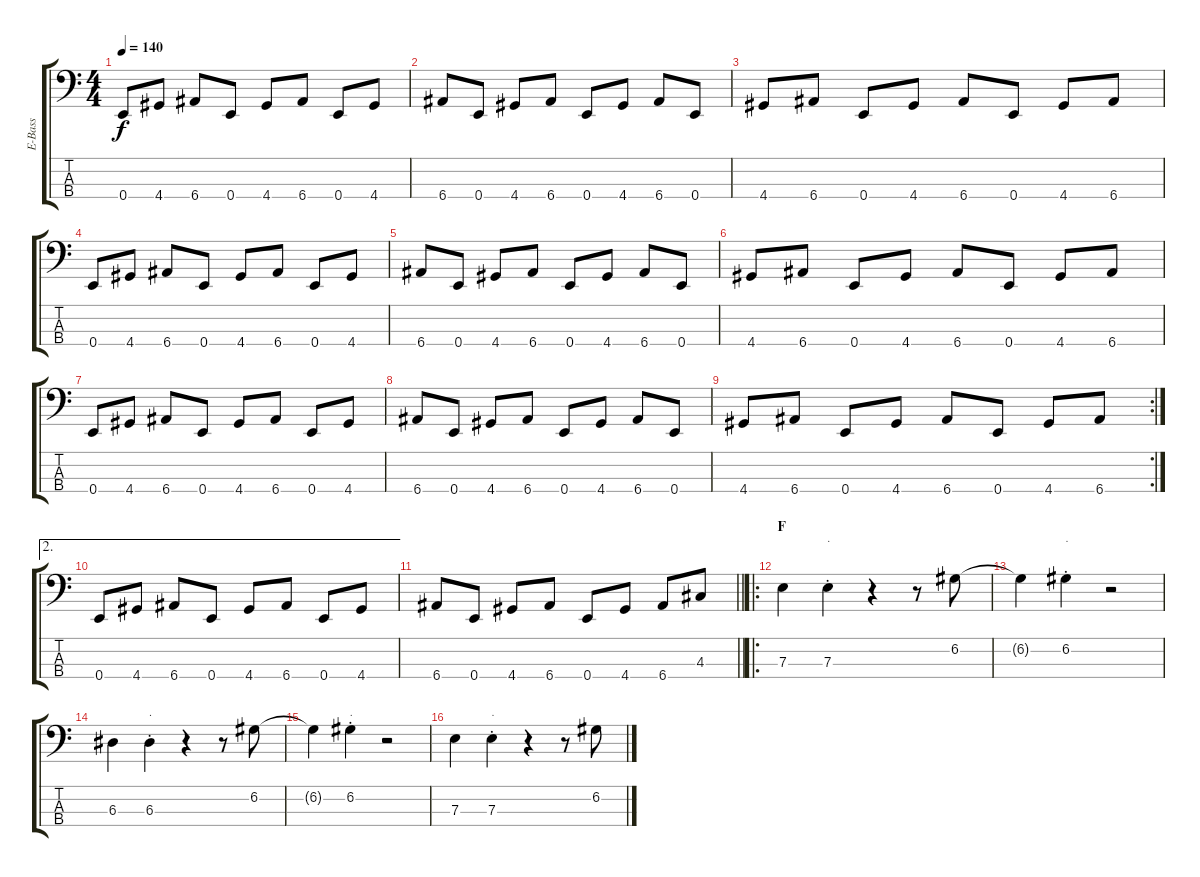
\track ("E-Bass" "E-Bass") {instrument electricbassfinger}
\staff {score tabs}
\tuning (G2 D2 A1 E1) {hide}
\ts (4 4)
\tempo 140
\clef f4
\ks c
0.4.8{dy f} 4.4.8 6.4.8 0.4.8 4.4.8 6.4.8 0.4.8 4.4.8 |
6.4.8 0.4.8 4.4.8 6.4.8 0.4.8 4.4.8 6.4.8 0.4.8 |
4.4.8 6.4.8 0.4.8 4.4.8 6.4.8 0.4.8 4.4.8 6.4.8 |
0.4.8 4.4.8 6.4.8 0.4.8 4.4.8 6.4.8 0.4.8 4.4.8 |
6.4.8 0.4.8 4.4.8 6.4.8 0.4.8 4.4.8 6.4.8 0.4.8 |
4.4.8 6.4.8 0.4.8 4.4.8 6.4.8 0.4.8 4.4.8 6.4.8 |
0.4.8 4.4.8 6.4.8 0.4.8 4.4.8 6.4.8 0.4.8 4.4.8 |
6.4.8 0.4.8 4.4.8 6.4.8 0.4.8 4.4.8 6.4.8 0.4.8 |
\rc 2
4.4.8 6.4.8 0.4.8 4.4.8 6.4.8 0.4.8 4.4.8 6.4.8 |
\ae 2
0.4.8 4.4.8 6.4.8 0.4.8 4.4.8 6.4.8 0.4.8 4.4.8 |
\barLineRight lightlight
6.4.8 0.4.8 4.4.8 6.4.8 0.4.8 4.4.8 6.4.8 4.3.8 |
\ro
\section ("" "F")
7.3.4 7.3{st}.4{txt "."} r.4 r.8 6.2.8 |
6.2{t}.4 6.2{st}.4{txt "."} r.2 |
6.3.4 6.3{st}.4{txt "."} r.4 r.8 6.2.8 |
6.2{t}.4 6.2{st}.4{txt "."} r.2 |
7.3.4 7.3{st}.4{txt "."} r.4 r.8 6.2.8
